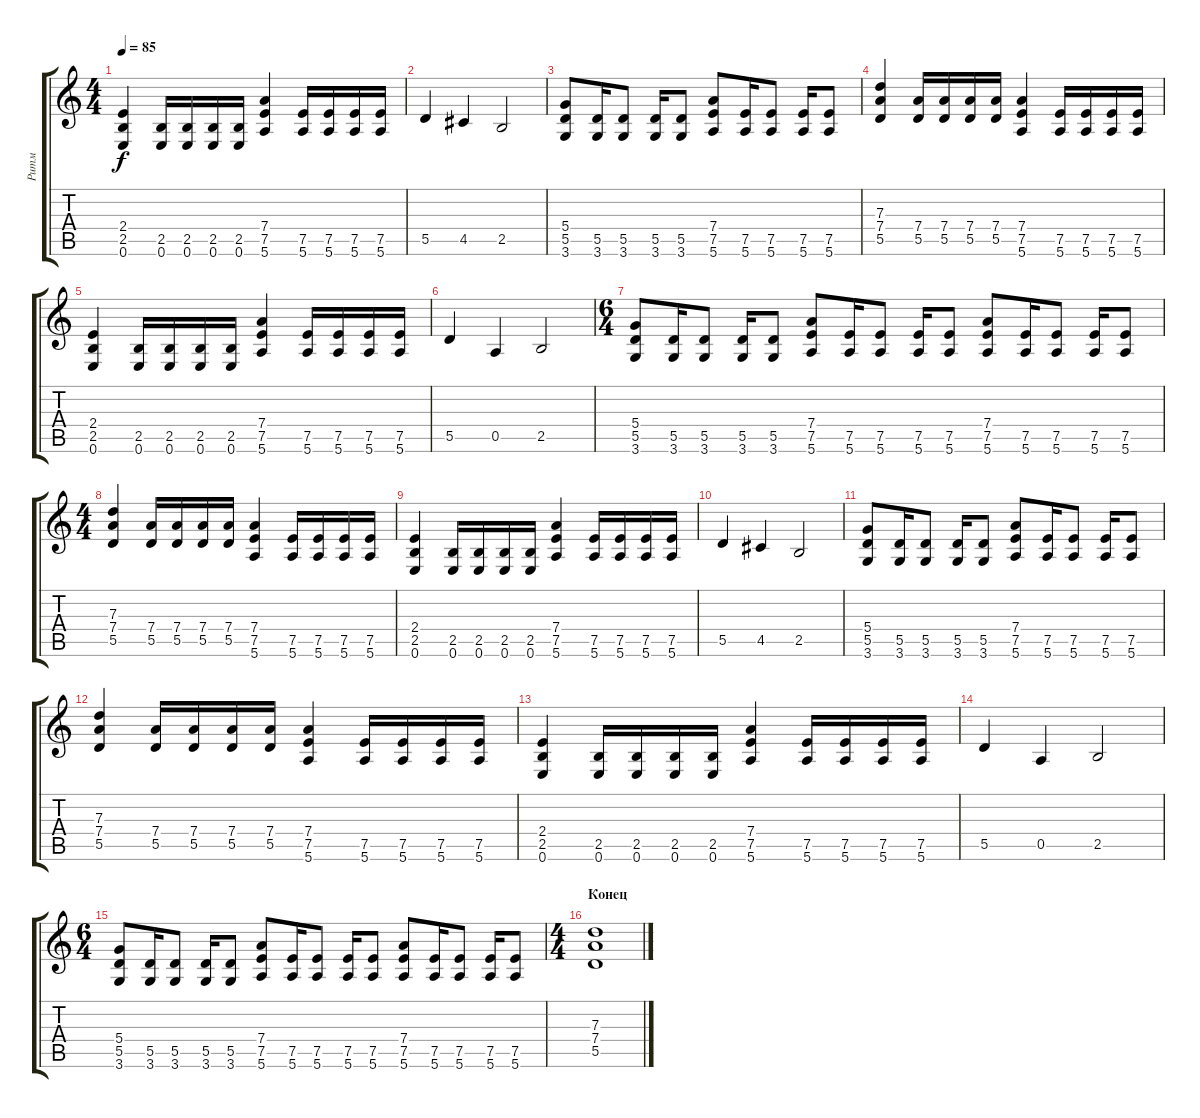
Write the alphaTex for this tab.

\track ("Ритм" "Ритм") {instrument overdrivenguitar}
\staff {score tabs}
\tuning (E4 B3 G3 D3 A2 E2) {hide}
\ts (4 4)
\tempo 85
\clef g2
\ks c
(2.4 2.5 0.6).4{dy f} (2.5 0.6).16 (2.5 0.6).16 (2.5 0.6).16 (2.5 0.6).16 (7.4 7.5 5.6).4 (7.5 5.6).16 (7.5 5.6).16 (7.5 5.6).16 (7.5 5.6).16 |
5.5.4 4.5.4 2.5.2 |
(5.4 5.5 3.6).8 (5.5 3.6).16 (5.5 3.6).8 (5.5 3.6).16 (5.5 3.6).8 (7.4 7.5 5.6).8 (7.5 5.6).16 (7.5 5.6).8 (7.5 5.6).16 (7.5 5.6).8 |
(7.3 7.4 5.5).4 (7.4 5.5).16 (7.4 5.5).16 (7.4 5.5).16 (7.4 5.5).16 (7.4 7.5 5.6).4 (7.5 5.6).16 (7.5 5.6).16 (7.5 5.6).16 (7.5 5.6).16 |
(2.4 2.5 0.6).4 (2.5 0.6).16 (2.5 0.6).16 (2.5 0.6).16 (2.5 0.6).16 (7.4 7.5 5.6).4 (7.5 5.6).16 (7.5 5.6).16 (7.5 5.6).16 (7.5 5.6).16 |
5.5.4 0.5.4 2.5.2 |
\ts (6 4)
(5.4 5.5 3.6).8 (5.5 3.6).16 (5.5 3.6).8 (5.5 3.6).16 (5.5 3.6).8 (7.4 7.5 5.6).8 (7.5 5.6).16 (7.5 5.6).8 (7.5 5.6).16 (7.5 5.6).8 (7.4 7.5 5.6).8 (7.5 5.6).16 (7.5 5.6).8 (7.5 5.6).16 (7.5 5.6).8 |
\ts (4 4)
(7.3 7.4 5.5).4 (7.4 5.5).16 (7.4 5.5).16 (7.4 5.5).16 (7.4 5.5).16 (7.4 7.5 5.6).4 (7.5 5.6).16 (7.5 5.6).16 (7.5 5.6).16 (7.5 5.6).16 |
(2.4 2.5 0.6).4 (2.5 0.6).16 (2.5 0.6).16 (2.5 0.6).16 (2.5 0.6).16 (7.4 7.5 5.6).4 (7.5 5.6).16 (7.5 5.6).16 (7.5 5.6).16 (7.5 5.6).16 |
5.5.4 4.5.4 2.5.2 |
(5.4 5.5 3.6).8 (5.5 3.6).16 (5.5 3.6).8 (5.5 3.6).16 (5.5 3.6).8 (7.4 7.5 5.6).8 (7.5 5.6).16 (7.5 5.6).8 (7.5 5.6).16 (7.5 5.6).8 |
(7.3 7.4 5.5).4 (7.4 5.5).16 (7.4 5.5).16 (7.4 5.5).16 (7.4 5.5).16 (7.4 7.5 5.6).4 (7.5 5.6).16 (7.5 5.6).16 (7.5 5.6).16 (7.5 5.6).16 |
(2.4 2.5 0.6).4 (2.5 0.6).16 (2.5 0.6).16 (2.5 0.6).16 (2.5 0.6).16 (7.4 7.5 5.6).4 (7.5 5.6).16 (7.5 5.6).16 (7.5 5.6).16 (7.5 5.6).16 |
5.5.4 0.5.4 2.5.2 |
\ts (6 4)
(5.4 5.5 3.6).8 (5.5 3.6).16 (5.5 3.6).8 (5.5 3.6).16 (5.5 3.6).8 (7.4 7.5 5.6).8 (7.5 5.6).16 (7.5 5.6).8 (7.5 5.6).16 (7.5 5.6).8 (7.4 7.5 5.6).8 (7.5 5.6).16 (7.5 5.6).8 (7.5 5.6).16 (7.5 5.6).8 |
\ts (4 4)
\section ("" "Конец")
(7.3 7.4 5.5).1
